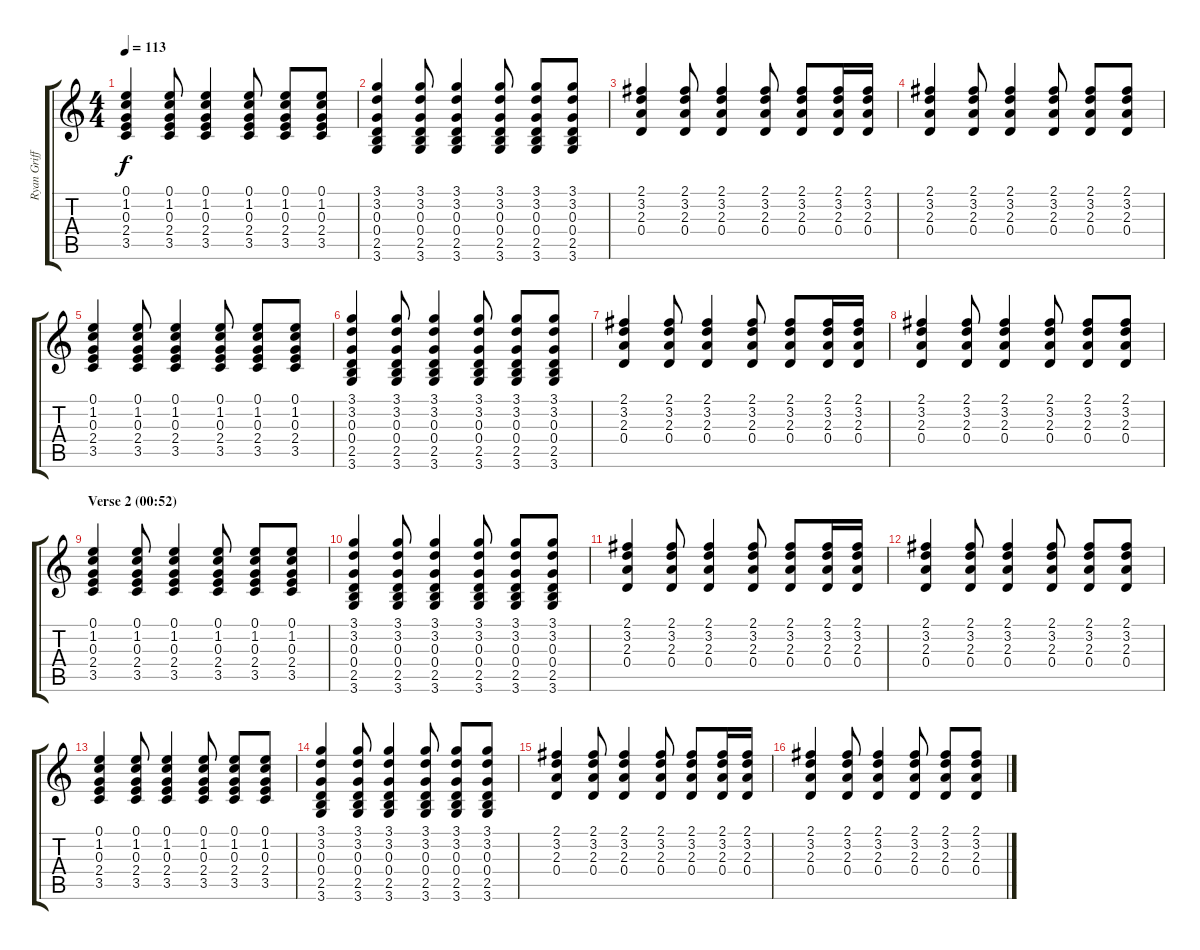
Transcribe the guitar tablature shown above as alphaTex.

\track ("Ryan Griffits" "Ryan Griff") {instrument acousticguitarsteel}
\staff {score tabs}
\tuning (E4 B3 G3 D3 A2 E2) {hide}
\ts (4 4)
\tempo 113
\clef g2
\ks c
(0.1 1.2 0.3 2.4 3.5).4{dy f} (0.1 1.2 0.3 2.4 3.5).8 (0.1 1.2 0.3 2.4 3.5).4 (0.1 1.2 0.3 2.4 3.5).8 (0.1 1.2 0.3 2.4 3.5).8 (0.1 1.2 0.3 2.4 3.5).8 |
(3.1 3.2 0.3 0.4 2.5 3.6).4 (3.1 3.2 0.3 0.4 2.5 3.6).8 (3.1 3.2 0.3 0.4 2.5 3.6).4 (3.1 3.2 0.3 0.4 2.5 3.6).8 (3.1 3.2 0.3 0.4 2.5 3.6).8 (3.1 3.2 0.3 0.4 2.5 3.6).8 |
(2.1 3.2 2.3 0.4).4 (2.1 3.2 2.3 0.4).8 (2.1 3.2 2.3 0.4).4 (2.1 3.2 2.3 0.4).8 (2.1 3.2 2.3 0.4).8 (2.1 3.2 2.3 0.4).16 (2.1 3.2 2.3 0.4).16 |
(2.1 3.2 2.3 0.4).4 (2.1 3.2 2.3 0.4).8 (2.1 3.2 2.3 0.4).4 (2.1 3.2 2.3 0.4).8 (2.1 3.2 2.3 0.4).8 (2.1 3.2 2.3 0.4).8 |
(0.1 1.2 0.3 2.4 3.5).4 (0.1 1.2 0.3 2.4 3.5).8 (0.1 1.2 0.3 2.4 3.5).4 (0.1 1.2 0.3 2.4 3.5).8 (0.1 1.2 0.3 2.4 3.5).8 (0.1 1.2 0.3 2.4 3.5).8 |
(3.1 3.2 0.3 0.4 2.5 3.6).4 (3.1 3.2 0.3 0.4 2.5 3.6).8 (3.1 3.2 0.3 0.4 2.5 3.6).4 (3.1 3.2 0.3 0.4 2.5 3.6).8 (3.1 3.2 0.3 0.4 2.5 3.6).8 (3.1 3.2 0.3 0.4 2.5 3.6).8 |
(2.1 3.2 2.3 0.4).4 (2.1 3.2 2.3 0.4).8 (2.1 3.2 2.3 0.4).4 (2.1 3.2 2.3 0.4).8 (2.1 3.2 2.3 0.4).8 (2.1 3.2 2.3 0.4).16 (2.1 3.2 2.3 0.4).16 |
(2.1 3.2 2.3 0.4).4 (2.1 3.2 2.3 0.4).8 (2.1 3.2 2.3 0.4).4 (2.1 3.2 2.3 0.4).8 (2.1 3.2 2.3 0.4).8 (2.1 3.2 2.3 0.4).8 |
\section ("" "Verse 2 (00:52)")
(0.1 1.2 0.3 2.4 3.5).4 (0.1 1.2 0.3 2.4 3.5).8 (0.1 1.2 0.3 2.4 3.5).4 (0.1 1.2 0.3 2.4 3.5).8 (0.1 1.2 0.3 2.4 3.5).8 (0.1 1.2 0.3 2.4 3.5).8 |
(3.1 3.2 0.3 0.4 2.5 3.6).4 (3.1 3.2 0.3 0.4 2.5 3.6).8 (3.1 3.2 0.3 0.4 2.5 3.6).4 (3.1 3.2 0.3 0.4 2.5 3.6).8 (3.1 3.2 0.3 0.4 2.5 3.6).8 (3.1 3.2 0.3 0.4 2.5 3.6).8 |
(2.1 3.2 2.3 0.4).4 (2.1 3.2 2.3 0.4).8 (2.1 3.2 2.3 0.4).4 (2.1 3.2 2.3 0.4).8 (2.1 3.2 2.3 0.4).8 (2.1 3.2 2.3 0.4).16 (2.1 3.2 2.3 0.4).16 |
(2.1 3.2 2.3 0.4).4 (2.1 3.2 2.3 0.4).8 (2.1 3.2 2.3 0.4).4 (2.1 3.2 2.3 0.4).8 (2.1 3.2 2.3 0.4).8 (2.1 3.2 2.3 0.4).8 |
(0.1 1.2 0.3 2.4 3.5).4 (0.1 1.2 0.3 2.4 3.5).8 (0.1 1.2 0.3 2.4 3.5).4 (0.1 1.2 0.3 2.4 3.5).8 (0.1 1.2 0.3 2.4 3.5).8 (0.1 1.2 0.3 2.4 3.5).8 |
(3.1 3.2 0.3 0.4 2.5 3.6).4 (3.1 3.2 0.3 0.4 2.5 3.6).8 (3.1 3.2 0.3 0.4 2.5 3.6).4 (3.1 3.2 0.3 0.4 2.5 3.6).8 (3.1 3.2 0.3 0.4 2.5 3.6).8 (3.1 3.2 0.3 0.4 2.5 3.6).8 |
(2.1 3.2 2.3 0.4).4 (2.1 3.2 2.3 0.4).8 (2.1 3.2 2.3 0.4).4 (2.1 3.2 2.3 0.4).8 (2.1 3.2 2.3 0.4).8 (2.1 3.2 2.3 0.4).16 (2.1 3.2 2.3 0.4).16 |
(2.1 3.2 2.3 0.4).4 (2.1 3.2 2.3 0.4).8 (2.1 3.2 2.3 0.4).4 (2.1 3.2 2.3 0.4).8 (2.1 3.2 2.3 0.4).8 (2.1 3.2 2.3 0.4).8
